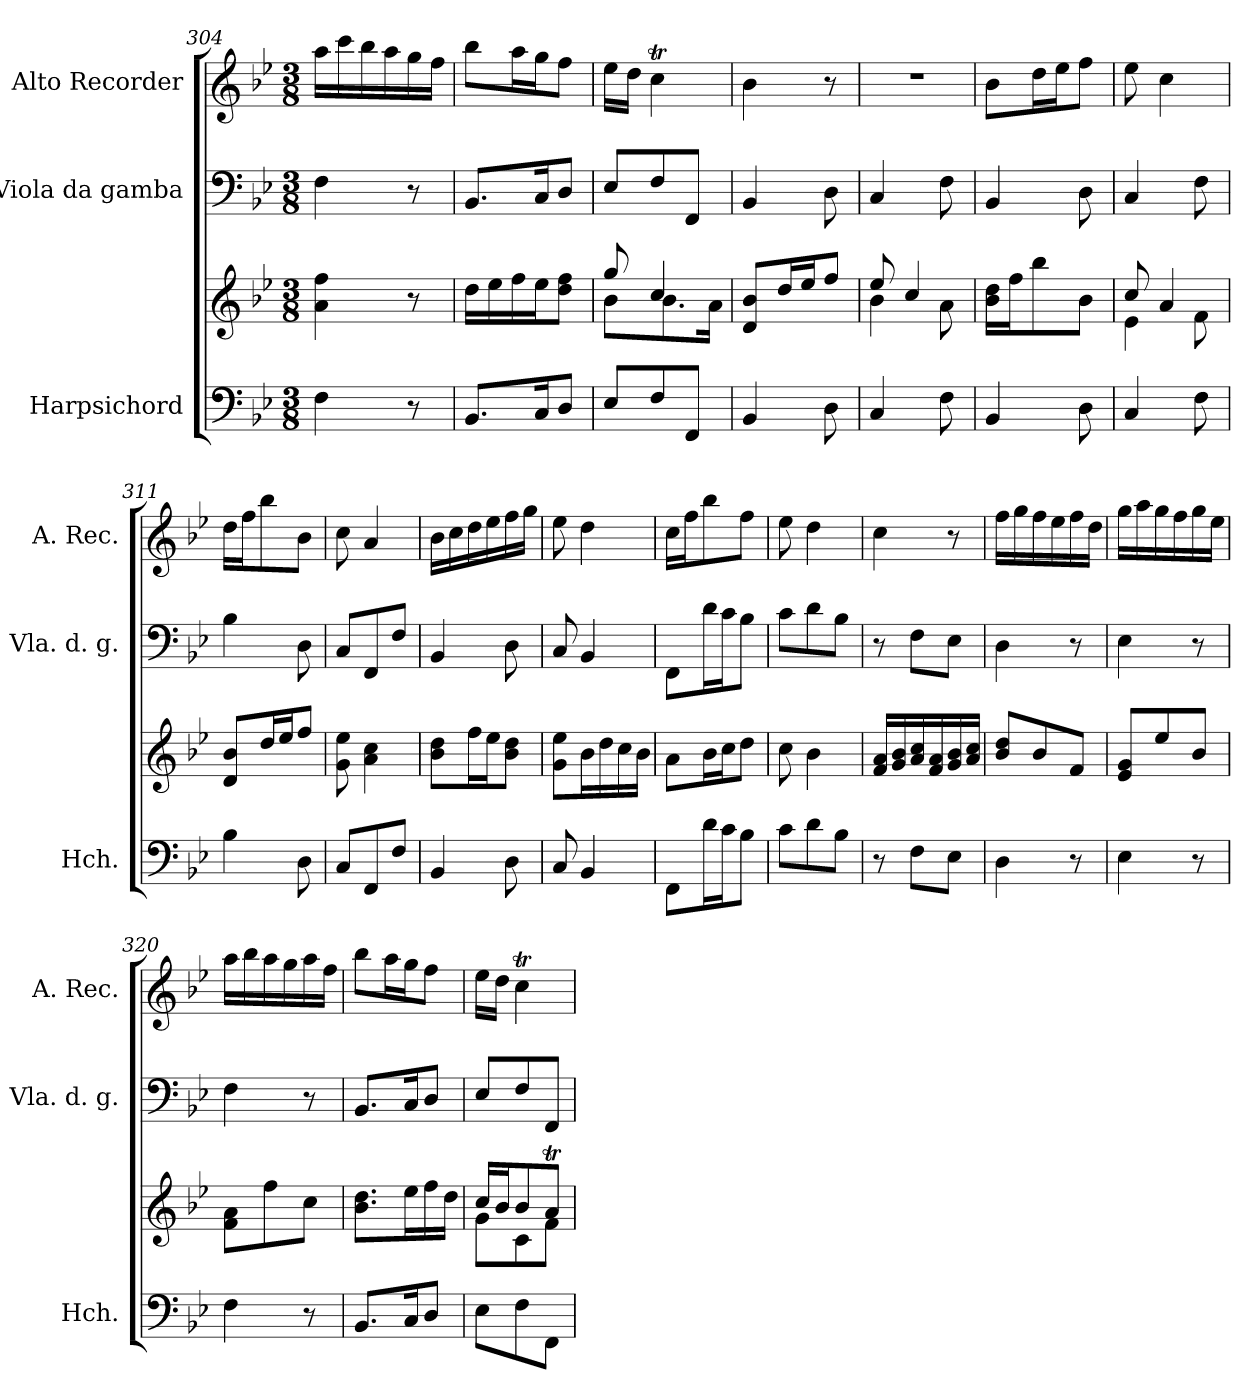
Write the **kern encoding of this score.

**kern	**kern	**kern	**kern
*part3	*part3	*part2	*part1
*staff4	*staff3	*staff2	*staff1
*I"Harpsichord	*	*I"Viola da gamba	*I"Alto Recorder
*I'Hch.	*	*I'Vla. d. g.	*I'A. Rec.
*clefF4	*clefG2	*clefF4	*clefG2
*k[b-e-]	*k[b-e-]	*k[b-e-]	*k[b-e-]
*B-:	*B-:	*B-:	*B-:
*M3/8	*M3/8	*M3/8	*M3/8
=304	=304	=304	=304
4F\	4a\ 4ff\	4F\	16aa\LL
.	.	.	16ccc\
.	.	.	16bb-\
.	.	.	16aa\
8r	8r	8r	16gg\
.	.	.	16ff\JJ
=305	=305	=305	=305
8.BB-/L	16dd\LL	8.BB-/L	8bb-\L
.	16ee-\	.	.
.	16ff\	.	16aa\L
16C/K	16ee-\J	16C/K	16gg\J
8D/J	8dd\ 8ff\J	8D/J	8ff\J
=306	=306	=306	=306
*	*^	*	*
8E-/L	8gg/	8b-\L	8E-/L	16ee-\LL
.	.	.	.	16dd\JJ
8F/	4cc/	8.b-\	8F/	4ccT\
8FF/J	.	.	8FF/J	.
.	.	16a\Jk	.	.
*	*v	*v	*	*
=307	=307	=307	=307
4BB-/	8d/ 8b-/L	4BB-/	4b-\
.	16dd/L	.	.
.	16ee-/J	.	.
8D\	8ff/J	8D\	8r
=308	=308	=308	=308
*	*^	*	*
4C/	8ee-/	4b-\	4C/	4.r
.	4cc/	.	.	.
8F\	.	8a\	8F\	.
*	*v	*v	*	*
=309	=309	=309	=309
4BB-/	16b-\ 16dd\LL	4BB-/	8b-\L
.	16ff\J	.	.
.	8bb-\	.	16dd\L
.	.	.	16ee-\J
8D\	8b-\J	8D\	8ff\J
=310	=310	=310	=310
*	*^	*	*
4C/	8cc/	4e-\	4C/	8ee-\
.	4a/	.	.	4cc\
8F\	.	8f\	8F\	.
*	*v	*v	*	*
!!LO:LB:g=z
=311	=311	=311	=311
4B-\	8d/ 8b-/L	4B-\	16dd\LL
.	.	.	16ff\J
.	16dd/L	.	8bb-\
.	16ee-/J	.	.
8D\	8ff/J	8D\	8b-\J
=312	=312	=312	=312
8C/L	8g\ 8ee-\	8C/L	8cc\
8FF/	4a\ 4cc\	8FF/	4a/
8F/J	.	8F/J	.
=313	=313	=313	=313
4BB-/	8b-\ 8dd\L	4BB-/	16b-\LL
.	.	.	16cc\
.	16ff\L	.	16dd\
.	16ee-\J	.	16ee-\
8D\	8b-\ 8dd\J	8D\	16ff\
.	.	.	16gg\JJ
=314	=314	=314	=314
8C/	8g\ 8ee-\L	8C/	8ee-\
4BB-/	16b-\L	4BB-/	4dd\
.	16dd\	.	.
.	16cc\	.	.
.	16b-\JJ	.	.
=315	=315	=315	=315
8FF\L	8a\L	8FF\L	16cc\LL
.	.	.	16ff\J
16d\L	16b-\L	16d\L	8bb-\
16c\J	16cc\J	16c\J	.
8B-\J	8dd\J	8B-\J	8ff\J
=316	=316	=316	=316
8c\L	8cc\	8c\L	8ee-\
8d\	4b-\	8d\	4dd\
8B-\J	.	8B-\J	.
=317	=317	=317	=317
8r	16f/ 16a/LL	8r	4cc\
.	16g/ 16b-/	.	.
8F\L	16a/ 16cc/	8F\L	.
.	16f/ 16a/	.	.
8E-\J	16g/ 16b-/	8E-\J	8r
.	16a/ 16cc/JJ	.	.
=318	=318	=318	=318
4D\	8b-/ 8dd/L	4D\	16ff\LL
.	.	.	16gg\
.	8b-/	.	16ff\
.	.	.	16ee-\
8r	8f/J	8r	16ff\
.	.	.	16dd\JJ
=319	=319	=319	=319
4E-\	8e-/ 8g/L	4E-\	16gg\LL
.	.	.	16aa\
.	8ee-/	.	16gg\
.	.	.	16ff\
8r	8b-/J	8r	16gg\
.	.	.	16ee-\JJ
=320	=320	=320	=320
4F\	8f\ 8a\L	4F\	16aa\LL
.	.	.	16bb-\
.	8ff\	.	16aa\
.	.	.	16gg\
8r	8cc\J	8r	16aa\
.	.	.	16ff\JJ
=321	=321	=321	=321
8.BB-/L	8.b-\ 8.dd\L	8.BB-/L	8bb-\L
.	.	.	16aa\L
16C/K	16ee-\L	16C/K	16gg\J
8D/J	16ff\	8D/J	8ff\J
.	16dd\JJ	.	.
!!LO:LB:g=z
=322	=322	=322	=322
*	*^	*	*
8E-\L	16cc/LL	8g\L	8E-/L	16ee-\LL
.	16b-/J	.	.	16dd\JJ
8F\	8b-/	8c\	8F/	4ccT\
8FF\J	8at/J	8f\J	8FF/J	.
*	*v	*v	*	*
=	=	=	=
*-	*-	*-	*-
